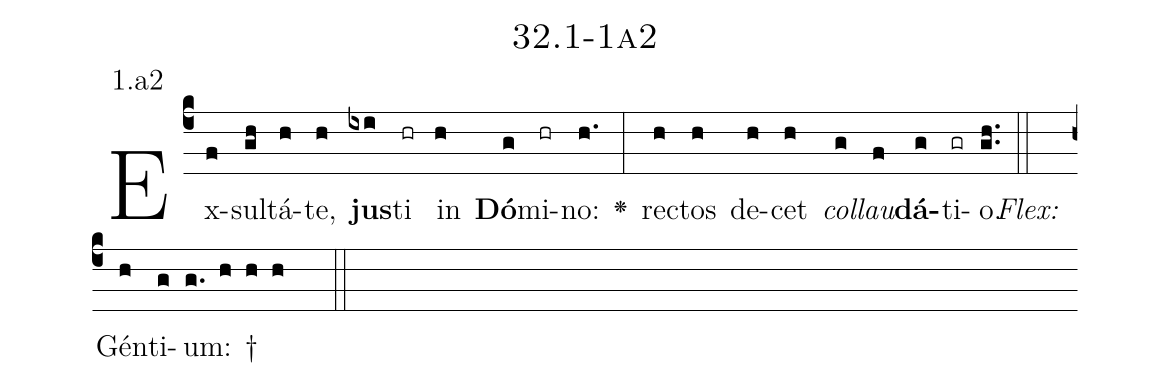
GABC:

name: 32.1-1a2;
annotation: 1.a2;
%%
(c4)Ex(f)sul(gh)tá(h)te,(h) <b>jus</b>(ixi)ti(hr) in(h) <b>Dó</b>(g)mi(hr)no:(h.) <v>\greheightstar</v>(:) rec(h)tos(h) de(h)cet(h) <i>col</i>(g)<i>lau</i>(f)<b>dá</b>(g)ti(gr)o.(gh..) (::)
<i>Flex:</i>()  Gén(h)ti(g)um: †(g. h h h  ::)

%E(h) u(h) o(g) u(f) a(g) e.(gh..) (::)
